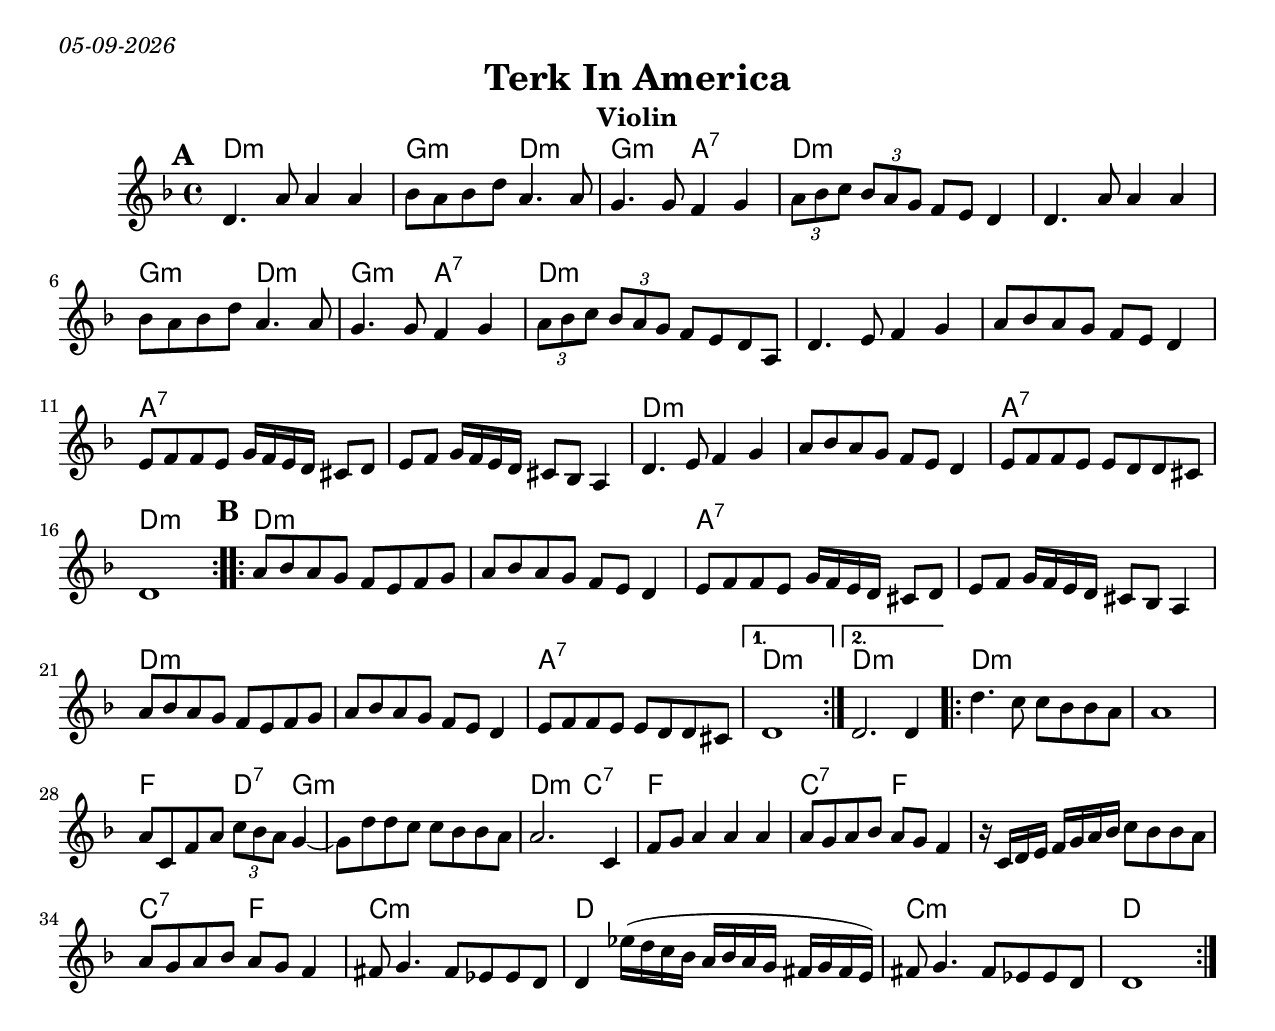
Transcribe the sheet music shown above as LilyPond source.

\version "2.20.0"
\include "english.ly"
\paper{
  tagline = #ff
  print-all-headers = ##t
  #(set-paper-size "letter")
}
date = #(strftime "%d-%m-%Y" (localtime (current-time)))

\markup{ \italic{ \date }  }

%\markup{ Got something to say? }

global = {
  \clef treble
  \key d \minor
  \time 4/4
  \set Score.markFormatter = #format-mark-box-alphabet
}

%#################################### Melody ########################
%melody =  \transpose c d \relative c' {  %transpose for clarinet
melody = \relative c' {
  \global
  %\partial 4 g4    %lead in notes

  \repeat volta 2{
   \mark \default
   d4. a'8 a4 a
   bf8 a bf d a4. a8
   g4. g8 f4 g
   \times 2/3{a8 bf c} \times 2/3{bf a g} f e d4

   d4. a'8 a4 a
   bf8 a bf d a4. a8
   g4. g8 f4 g
   \times 2/3{a8 bf c} \times 2/3{bf a g} f e d a

   d4. e8 f4 g
   a8 bf a g f e d4
   e8 f f e g16 f e d cs8 d |
   e8 f g16 f e d cs8 bf a4

   d4. e8 f4 g
   a8 bf a g f e d4
   e8 f f e e d d cs
   d1
  }


  \repeat volta 2{
   \mark \default
   a'8 bf a g f e f g
   a8 bf a g f e d4
   e8 f f e g16 f e d cs8 d

   e8 f g16 f e d cs8 bf a4|
   a'8 bf a g f e f g|
   a8 bf a g f e d4|
   e8 f f e e d d cs
  }
   \alternative {
     {d1 }
     {d2. d4 }
   }

  \repeat volta 2{
  d'4. c8 c bf bf a
  a1
  a8 c, f a \times 2/3{c bf a} g4~
  g8 d' d c c bf bf a

  a2. c,4
  f8 g a4 a a|
  a8 g a bf a g f4
  r16 c d e  f g a bf c8 bf bf a

  a8 g a bf a g f4
  fs8 g4. fs8 ef ef d
  d4 ef'16( d c bf a bf a g fs g fs e)
  fs8 g4. fs8 ef ef d
  d1
  }
}
%################################# Lyrics #####################
%\addlyrics{ \set stanza = #"1. " }
%################################# Chords #######################
harmonies = \chordmode {
  d1:m
  g2:m
  d2:m
  g2:m a2:7
  d1*2:m
  g2:m d2:m
  g2:m a2:7
  d1*3:m
  a1*2:7
  d1*2:m
  a1:7
  d1:m
  %b
  d1*2:m
  a1*2:7
  d1*2:m
  a1:7
  d1:m
  d1:m
  %
  d1*2:m
  f2 d4:7 g4*5:m
  d2:m c2:7
  f1
  c2:7 f2*3

  c2:7 f2
  c1:m
  d1
  c1:m
  d1

}

\score {
  % transpose score below
  %\transpose c d
  <<
    \new ChordNames {
      \set chordChanges = ##f
      \harmonies
    }
    \new Staff   \melody
  >>
  \header{
    title= "Terk In America"
    subtitle=""
    composer= ""
    instrument = "Violin"
    arranger= ""
  }
  \midi{\tempo 4 = 120}
  \layout{indent = 1.0\cm}
}
%{
% more verses:
\markup{}
\markup {
  \font-size #2
  \fill-line {
    \hspace #0.1 % distance from left margin
    \column {
      \line { "1."
	\column {
	  ""
	}
      }
      \hspace #0.2 % vertical distance between verses
      \line { "2."
	\column {
	 ""
	}
      }
    }
    \hspace #0.1  % horiz. distance between columns
    \column {
      \line { "3."
	\column {
	  ""
	}
      }
      \hspace #0.2 % distance between verses
      \line { "4."
	\column {
	 ""
	}
      }
    }
    \hspace #0.1 % distance to right margin
  }
}

%}
